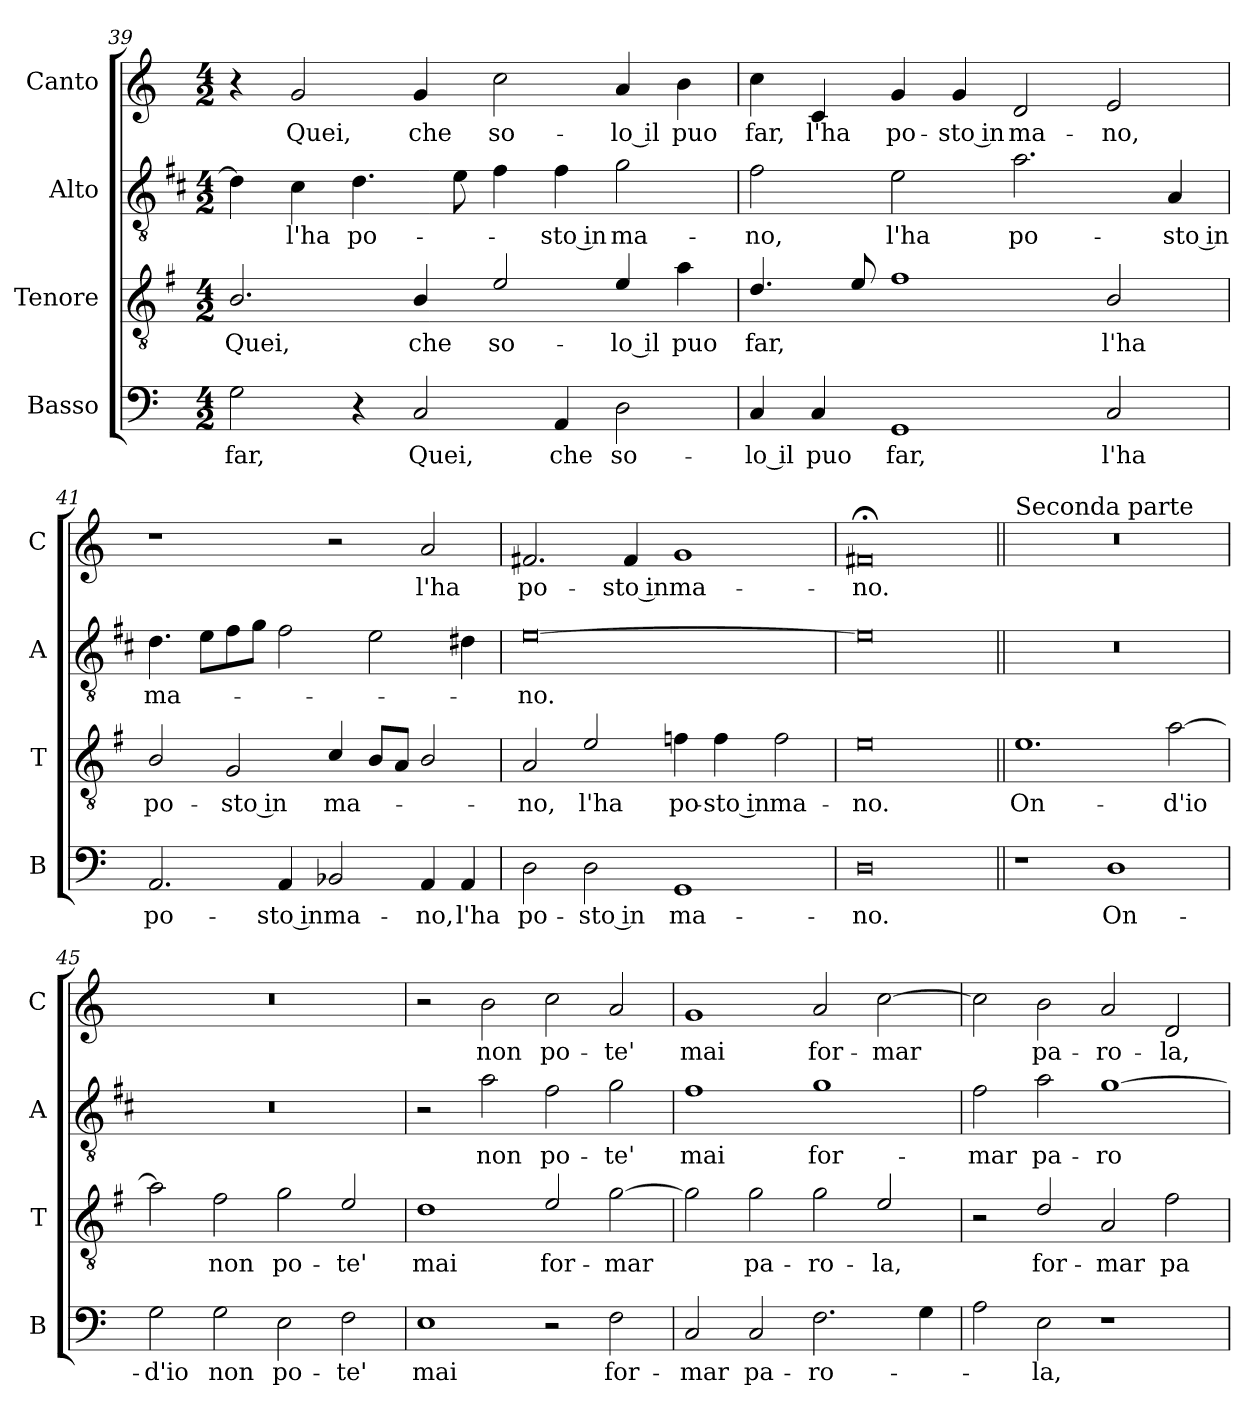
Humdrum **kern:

**kern	**text	**kern	**text	**kern	**text	**kern	**text
*part4	*part4	*part3	*part3	*part2	*part2	*part1	*part1
*staff4	*staff4	*staff3	*staff3	*staff2	*staff2	*staff1	*staff1
*I"Basso	*	*I"Tenore	*	*I"Alto	*	*I"Canto	*
*I'B	*	*I'T	*	*I'A	*	*I'C	*
*clefF4	*	*clefGv2	*	*clefGv2	*	*clefG2	*
*	*	*ITrd4c7	*	*ITrd1c2	*	*	*
*k[]	*	*k[]	*	*k[]	*	*k[]	*
*C:	*	*C:	*	*C:	*	*C:	*
*M4/2	*	*M4/2	*	*M4/2	*	*M4/2	*
=39	=39	=39	=39	=39	=39	=39	=39
!	!LO:LY:b	!	!LO:LY:b	!	!	!	!
2G\	far,	2.E/	Quei,	4c\]	.	4r	.
!	!	!	!	!	!LO:LY:b	!	!LO:LY:b
.	.	.	.	4B\	l'ha	2g/	Quei,
!	!	!	!	!	!LO:LY:b	!	!
4r	.	.	.	4.c\	po-	.	.
!	!LO:LY:b	!	!LO:LY:b	!	!	!	!LO:LY:b
2C/	Quei,	4E/	che	.	.	4g/	che
.	.	.	.	8d\	.	.	.
!	!	!	!LO:LY:b	!	!	!	!LO:LY:b
.	.	2A/	so-	4e\	.	2cc\	so-
!	!LO:LY:b	!	!	!	!LO:LY:b	!	!
4AA/	che	.	.	4e\	-sto in	.	.
!	!LO:LY:b	!	!LO:LY:b	!	!LO:LY:b	!	!LO:LY:b
2D\	so-	4A/	-lo il	2f\	ma-	4a/	-lo il
!	!	!	!LO:LY:b	!	!	!	!LO:LY:b
.	.	4d\	puo	.	.	4b\	puo
!!LO:PB:g=z
=40	=40	=40	=40	=40	=40	=40	=40
!	!LO:LY:b	!	!LO:LY:b	!	!LO:LY:b	!	!LO:LY:b
4C/	-lo il	4.G/	far,	2e\	-no,	4cc\	far,
!	!LO:LY:b	!	!	!	!	!	!LO:LY:b
4C/	puo	.	.	.	.	4c/	l'ha
.	.	8A/	.	.	.	.	.
!	!LO:LY:b	!	!	!	!LO:LY:b	!	!LO:LY:b
1GG	far,	1B	.	2d\	l'ha	4g/	po-
!	!	!	!	!	!	!	!LO:LY:b
.	.	.	.	.	.	4g/	-sto in
!	!	!	!	!	!LO:LY:b	!	!LO:LY:b
.	.	.	.	2.g\	po-	2d/	ma-
!	!LO:LY:b	!	!LO:LY:b	!	!	!	!LO:LY:b
2C/	l'ha	2E/	l'ha	.	.	2e/	-no,
!	!	!	!	!	!LO:LY:b	!	!
.	.	.	.	4G/	-sto in	.	.
=41	=41	=41	=41	=41	=41	=41	=41
!	!LO:LY:b	!	!LO:LY:b	!	!LO:LY:b	!	!
2.AA/	po-	2E/	po-	4.c\	ma-	1r	.
.	.	.	.	8d\L	.	.	.
!	!	!	!LO:LY:b	!	!	!	!
.	.	2C/	-sto in	8e\	.	.	.
.	.	.	.	8f\J	.	.	.
!	!LO:LY:b	!	!	!	!	!	!
4AA/	-sto in	.	.	2e\	.	.	.
!	!LO:LY:b	!	!LO:LY:b	!	!	!	!
2BB-X/	ma-	4F/	ma-	.	.	2r	.
.	.	8E/L	.	2d\	.	.	.
.	.	8D/J	.	.	.	.	.
!	!LO:LY:b	!	!	!	!	!	!LO:LY:b
4AA/	-no,	2E/	.	.	.	2a/	l'ha
!	!LO:LY:b	!	!	!	!	!	!
4AA/	l'ha	.	.	4c#X\	.	.	.
=42	=42	=42	=42	=42	=42	=42	=42
!	!LO:LY:b	!	!LO:LY:b	!	!LO:LY:b	!	!LO:LY:b
2D\	po-	2D/	-no,	[0d	-no.	2.f#X/	po-
!	!LO:LY:b	!	!LO:LY:b	!	!	!	!
2D\	-sto in	2A/	l'ha	.	.	.	.
!	!	!	!	!	!	!	!LO:LY:b
.	.	.	.	.	.	4f#/	-sto in
!	!LO:LY:b	!	!LO:LY:b	!	!	!	!LO:LY:b
1GG	ma-	4B-X\	po-	.	.	1g	ma-
!	!	!	!LO:LY:b	!	!	!	!
.	.	4B-\	-sto in	.	.	.	.
!	!	!	!LO:LY:b	!	!	!	!
.	.	2B-\	ma-	.	.	.	.
=43	=43	=43	=43	=43	=43	=43	=43
!	!LO:LY:b	!	!LO:LY:b	!	!	!	!LO:LY:b
0D	-no.	0A	-no.	0d]	.	0f#X;<	-no.
!!LO:LB:g=z
=44||	=44||	=44||	=44||	=44||	=44||	=44||	=44||
!	!	!	!	!	!	!LO:TX:a:t=Seconda parte	!
!	!	!	!LO:LY:b	!	!	!	!
1r	.	1.A	On-	0r	.	0r	.
!	!LO:LY:b	!	!	!	!	!	!
1D	On-	.	.	.	.	.	.
!	!	!	!LO:LY:b	!	!	!	!
.	.	[2d\	-d'io	.	.	.	.
=45	=45	=45	=45	=45	=45	=45	=45
!	!LO:LY:b	!	!	!	!	!	!
2G\	-d'io	2d\]	.	0r	.	0r	.
!	!LO:LY:b	!	!LO:LY:b	!	!	!	!
2G\	non	2B\	non	.	.	.	.
!	!LO:LY:b	!	!LO:LY:b	!	!	!	!
2E\	po-	2c\	po-	.	.	.	.
!	!LO:LY:b	!	!LO:LY:b	!	!	!	!
2F\	-te'	2A/	-te'	.	.	.	.
=46	=46	=46	=46	=46	=46	=46	=46
!	!LO:LY:b	!	!LO:LY:b	!	!	!	!
1E	mai	1G	mai	2r	.	2r	.
!	!	!	!	!	!LO:LY:b	!	!LO:LY:b
.	.	.	.	2g\	non	2b\	non
!	!	!	!LO:LY:b	!	!LO:LY:b	!	!LO:LY:b
2r	.	2A/	for-	2e\	po-	2cc\	po-
!	!LO:LY:b	!	!LO:LY:b	!	!LO:LY:b	!	!LO:LY:b
2F\	for-	[2c\	-mar	2f\	-te'	2a/	-te'
=47	=47	=47	=47	=47	=47	=47	=47
!	!LO:LY:b	!	!	!	!LO:LY:b	!	!LO:LY:b
2C/	-mar	2c\]	.	1e	mai	1g	mai
!	!LO:LY:b	!	!LO:LY:b	!	!	!	!
2C/	pa-	2c\	pa-	.	.	.	.
!	!LO:LY:b	!	!LO:LY:b	!	!LO:LY:b	!	!LO:LY:b
2.F\	-ro-	2c\	-ro-	1f	for-	2a/	for-
!	!	!	!LO:LY:b	!	!	!	!LO:LY:b
.	.	2A/	-la,	.	.	[2cc\	-mar
4G\	.	.	.	.	.	.	.
=48	=48	=48	=48	=48	=48	=48	=48
!	!	!	!	!	!LO:LY:b	!	!
2A\	.	2r	.	2e\	-mar	2cc\]	.
!	!LO:LY:b	!	!LO:LY:b	!	!LO:LY:b	!	!LO:LY:b
2E\	-la,	2G/	for-	2g\	pa-	2b\	pa-
!	!	!	!LO:LY:b	!	!LO:LY:b	!	!LO:LY:b
1r	.	2D/	-mar	[1f	-ro-	2a/	-ro-
!	!	!	!LO:LY:b	!	!	!	!LO:LY:b
.	.	2B\	pa-	.	.	2d/	-la,
=	=	=	=	=	=	=	=
*-	*-	*-	*-	*-	*-	*-	*-
